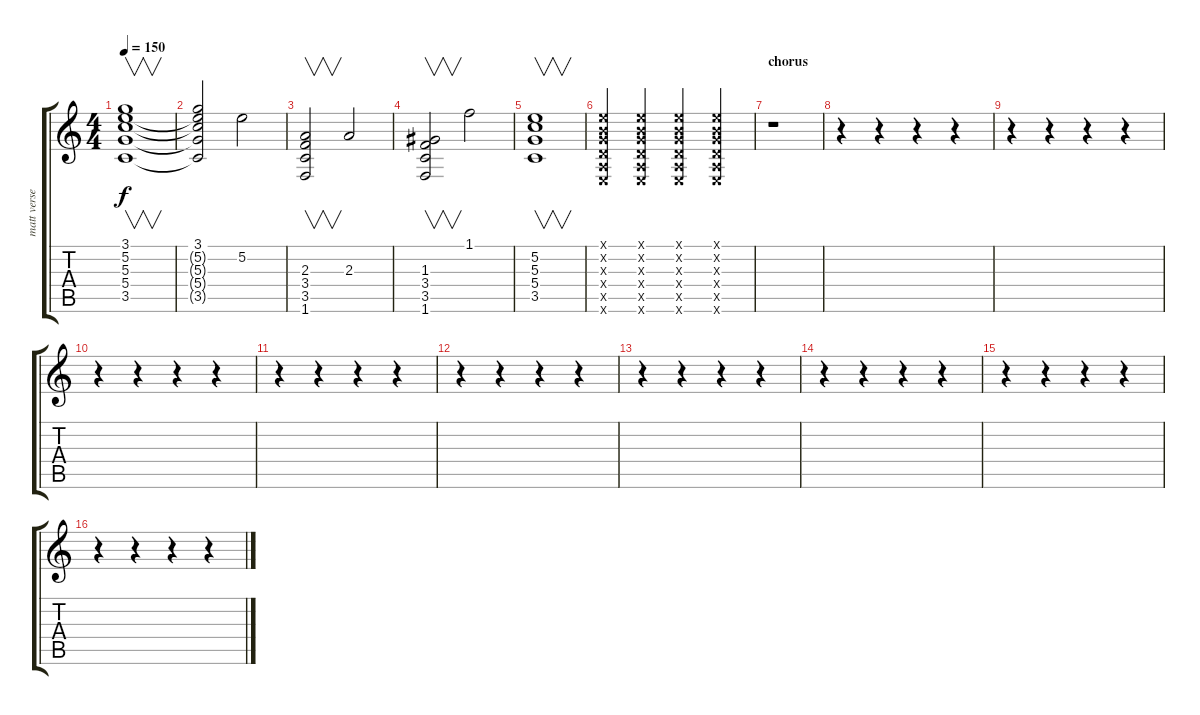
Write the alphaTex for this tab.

\track ("matt verse" "matt verse") {instrument acousticguitarsteel}
\staff {score tabs}
\tuning (E4 B3 G3 D3 A2 E2) {hide}
\ts (4 4)
\tempo 150
\clef g2
\ks c
(3.1 5.2 5.3 5.4 3.5).1{v dy f} |
(3.1 5.2{t} 5.3{t} 5.4{t} 3.5{t}).2 5.2.2 |
(2.3 3.4 3.5 1.6).2{v} 2.3.2 |
(1.3 3.4 3.5 1.6).2{v} 1.1.2 |
(5.2 5.3 5.4 3.5).1{v} |
(0.1{x} 0.2{x} 0.3{x} 0.4{x} 0.5{x} 0.6{x}).4 (0.1{x} 0.2{x} 0.3{x} 0.4{x} 0.5{x} 0.6{x}).4 (0.1{x} 0.2{x} 0.3{x} 0.4{x} 0.5{x} 0.6{x}).4 (0.1{x} 0.2{x} 0.3{x} 0.4{x} 0.5{x} 0.6{x}).4 |
\section ("" "chorus")
r.1 |
r.4 r.4 r.4 r.4 |
r.4 r.4 r.4 r.4 |
r.4 r.4 r.4 r.4 |
r.4 r.4 r.4 r.4 |
r.4 r.4 r.4 r.4 |
r.4 r.4 r.4 r.4 |
r.4 r.4 r.4 r.4 |
r.4 r.4 r.4 r.4 |
r.4 r.4 r.4 r.4
